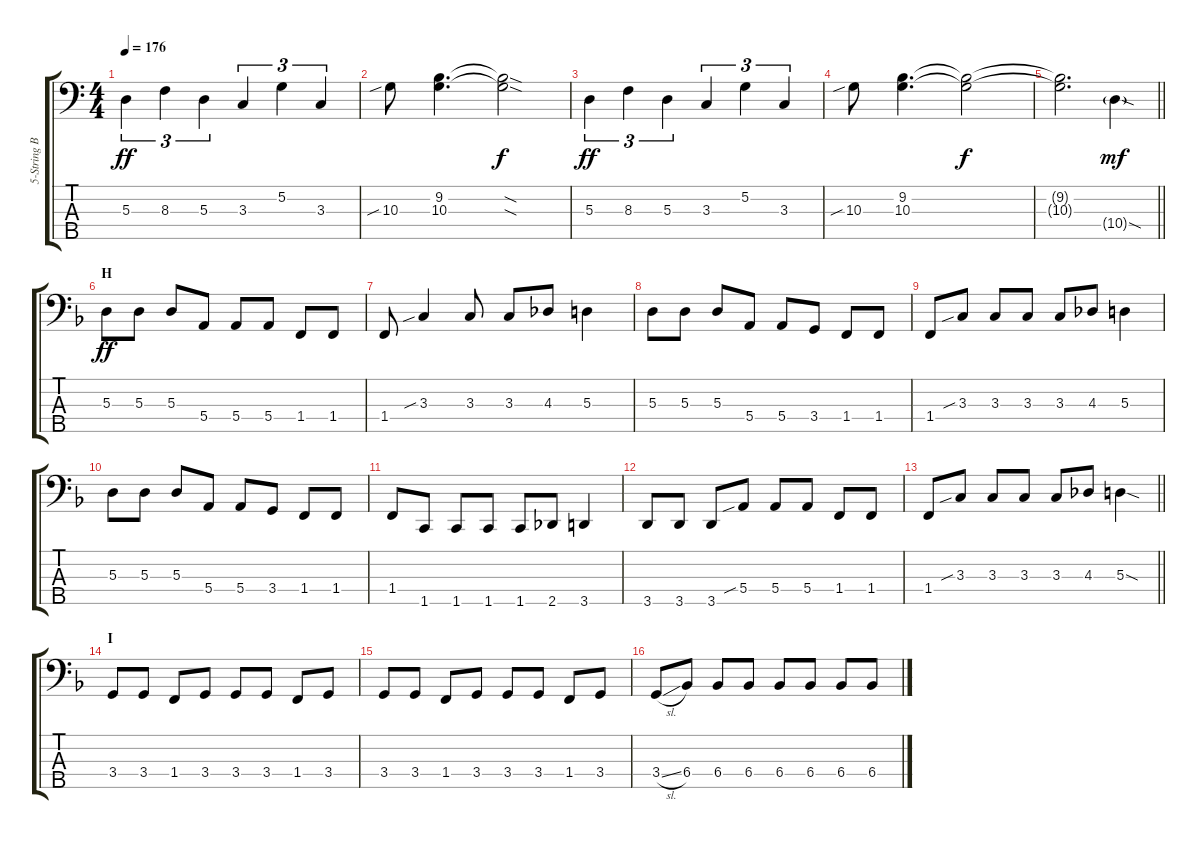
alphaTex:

\track ("5-String Bass" "5-String B") {instrument electricbasspick}
\staff {score tabs}
\tuning (G2 D2 A1 E1 B0) {hide}
\ts (4 4)
\tempo 176
\clef f4
\ks c
5.3.4{tu (3 2) dy ff} 8.3.4{tu (3 2)} 5.3.4{tu (3 2)} 3.3.4{tu (3 2)} 5.2.4{tu (3 2)} 3.3.4{tu (3 2)} |
10.3{sib}.8 (9.2 10.3).4{d} (9.2{sod t} 10.3{sod t}).2{dy f} |
5.3.4{tu (3 2) dy ff} 8.3.4{tu (3 2)} 5.3.4{tu (3 2)} 3.3.4{tu (3 2)} 5.2.4{tu (3 2)} 3.3.4{tu (3 2)} |
10.3{sib}.8 (9.2 10.3).4{d} (9.2{t} 10.3{t}).2{dy f} |
\barLineRight lightlight
(9.2{t} 10.3{t}).2{d} 10.4{sod g}.4{dy mf} |
\section ("" "H")
\ks f
5.3.8{dy ff} 5.3.8 5.3.8 5.4.8 5.4.8 5.4.8 1.4.8 1.4.8 |
1.4.8 3.3{sib}.4 3.3.8 3.3.8 4.3.8 5.3.4 |
5.3.8 5.3.8 5.3.8 5.4.8 5.4.8 3.4.8 1.4.8 1.4.8 |
1.4.8 3.3{sib}.8 3.3.8 3.3.8 3.3.8 4.3.8 5.3.4 |
5.3.8 5.3.8 5.3.8 5.4.8 5.4.8 3.4.8 1.4.8 1.4.8 |
1.4.8 1.5.8 1.5.8 1.5.8 1.5.8 2.5.8 3.5.4 |
3.5.8 3.5.8 3.5.8 5.4{sib}.8 5.4.8 5.4.8 1.4.8 1.4.8 |
\barLineRight lightlight
1.4.8 3.3{sib}.8 3.3.8 3.3.8 3.3.8 4.3.8 5.3{sod}.4 |
\section ("" "I")
3.4.8 3.4.8 1.4.8 3.4.8 3.4.8 3.4.8 1.4.8 3.4.8 |
3.4.8 3.4.8 1.4.8 3.4.8 3.4.8 3.4.8 1.4.8 3.4.8 |
3.4{sl}.8 6.4.8 6.4.8 6.4.8 6.4.8 6.4.8 6.4.8 6.4.8
